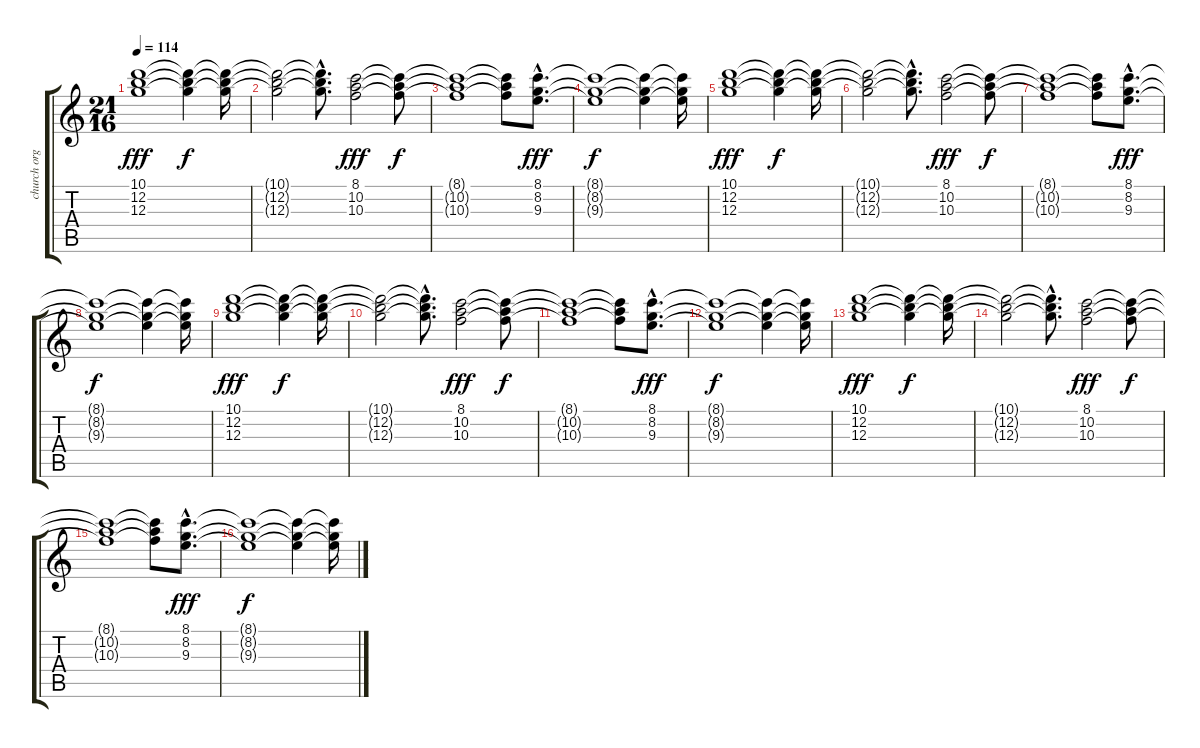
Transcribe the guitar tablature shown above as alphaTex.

\track ("church organ" "church org") {instrument distortionguitar}
\staff {score tabs}
\tuning (E4 B3 G3 D3 A2 E2) {hide}
\ts (21 16)
\tempo 114
\clef g2
\ks c
(10.1 12.2 12.3).1{dy fff} (10.1{t} 12.2{t} 12.3{t}).4{dy f} (10.1{t} 12.2{t} 12.3{t}).16 |
(10.1{t} 12.2{t} 12.3{t}).2 (10.1{hac t} 12.2{hac t} 12.3{hac t}).8{d} (8.1 10.2 10.3).2{dy fff} (8.1{t} 10.2{t} 10.3{t}).8{dy f} |
(8.1{t} 10.2{t} 10.3{t}).1 (8.1{t} 10.2{t} 10.3{t}).8 (8.1{hac} 8.2{hac} 9.3{hac}).8{d dy fff} |
(8.1{t} 8.2{t} 9.3{t}).1{dy f} (8.1{t} 8.2{t} 9.3{t}).4 (8.1{t} 8.2{t} 9.3{t}).16 |
(10.1 12.2 12.3).1{dy fff} (10.1{t} 12.2{t} 12.3{t}).4{dy f} (10.1{t} 12.2{t} 12.3{t}).16 |
(10.1{t} 12.2{t} 12.3{t}).2 (10.1{hac t} 12.2{hac t} 12.3{hac t}).8{d} (8.1 10.2 10.3).2{dy fff} (8.1{t} 10.2{t} 10.3{t}).8{dy f} |
(8.1{t} 10.2{t} 10.3{t}).1 (8.1{t} 10.2{t} 10.3{t}).8 (8.1{hac} 8.2{hac} 9.3{hac}).8{d dy fff} |
(8.1{t} 8.2{t} 9.3{t}).1{dy f} (8.1{t} 8.2{t} 9.3{t}).4 (8.1{t} 8.2{t} 9.3{t}).16 |
(10.1 12.2 12.3).1{dy fff} (10.1{t} 12.2{t} 12.3{t}).4{dy f} (10.1{t} 12.2{t} 12.3{t}).16 |
(10.1{t} 12.2{t} 12.3{t}).2 (10.1{hac t} 12.2{hac t} 12.3{hac t}).8{d} (8.1 10.2 10.3).2{dy fff} (8.1{t} 10.2{t} 10.3{t}).8{dy f} |
(8.1{t} 10.2{t} 10.3{t}).1 (8.1{t} 10.2{t} 10.3{t}).8 (8.1{hac} 8.2{hac} 9.3{hac}).8{d dy fff} |
(8.1{t} 8.2{t} 9.3{t}).1{dy f} (8.1{t} 8.2{t} 9.3{t}).4 (8.1{t} 8.2{t} 9.3{t}).16 |
(10.1 12.2 12.3).1{dy fff} (10.1{t} 12.2{t} 12.3{t}).4{dy f} (10.1{t} 12.2{t} 12.3{t}).16 |
(10.1{t} 12.2{t} 12.3{t}).2 (10.1{hac t} 12.2{hac t} 12.3{hac t}).8{d} (8.1 10.2 10.3).2{dy fff} (8.1{t} 10.2{t} 10.3{t}).8{dy f} |
(8.1{t} 10.2{t} 10.3{t}).1 (8.1{t} 10.2{t} 10.3{t}).8 (8.1{hac} 8.2{hac} 9.3{hac}).8{d dy fff} |
(8.1{t} 8.2{t} 9.3{t}).1{dy f} (8.1{t} 8.2{t} 9.3{t}).4 (8.1{t} 8.2{t} 9.3{t}).16
